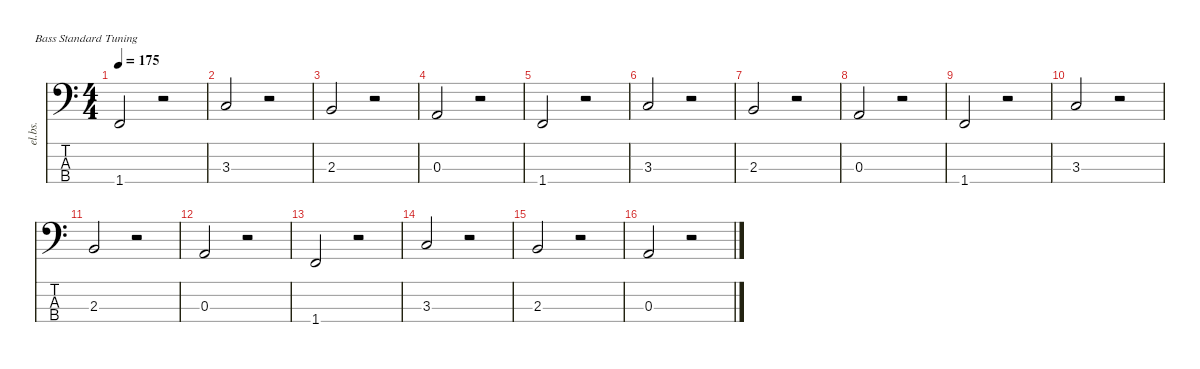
\defaultSystemsLayout 4
\hideDynamics
\bracketExtendMode nobrackets
\otherSystemsTrackNameOrientation horizontal
\track ("Track 3" "el.bs.") {instrument electricbassfinger}
\staff {score tabs}
\tuning (G2 D2 A1 E1)
\ts (4 4)
\tempo 175
\clef f4
\ks c
1.4.2{dy f beam Up} r.2{beam Up} |
3.3.2{beam Up} r.2{beam Up} |
2.3.2{beam Up} r.2{beam Up} |
0.3.2{beam Up} r.2{beam Up} |
1.4.2{beam Up} r.2{beam Up} |
3.3.2{beam Up} r.2{beam Up} |
2.3.2{beam Up} r.2{beam Up} |
0.3.2{beam Up} r.2{beam Up} |
1.4.2{beam Up} r.2{beam Up} |
3.3.2{beam Up} r.2{beam Up} |
2.3.2{beam Up} r.2{beam Up} |
0.3.2{beam Up} r.2{beam Up} |
1.4.2{beam Up} r.2{beam Up} |
3.3.2{beam Up} r.2{beam Up} |
2.3.2{beam Up} r.2{beam Up} |
0.3.2{beam Up} r.2{beam Up}
